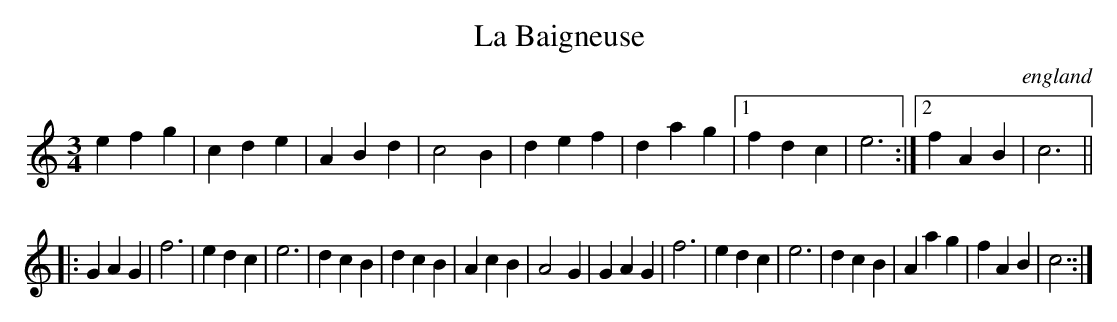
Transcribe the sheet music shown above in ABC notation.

X:1
T:La Baigneuse
O:england
M:3/4
L:1/4
K:C
efg|cde|ABd|c2B|def|dag|1 fdc|e3:|2 fAB|c3||
|:GAG|f3|edc|e3|dcB|dcB|AcB|\
A2G|GAG|f3|edc|e3|dcB|Aag|fAB|c3:|
